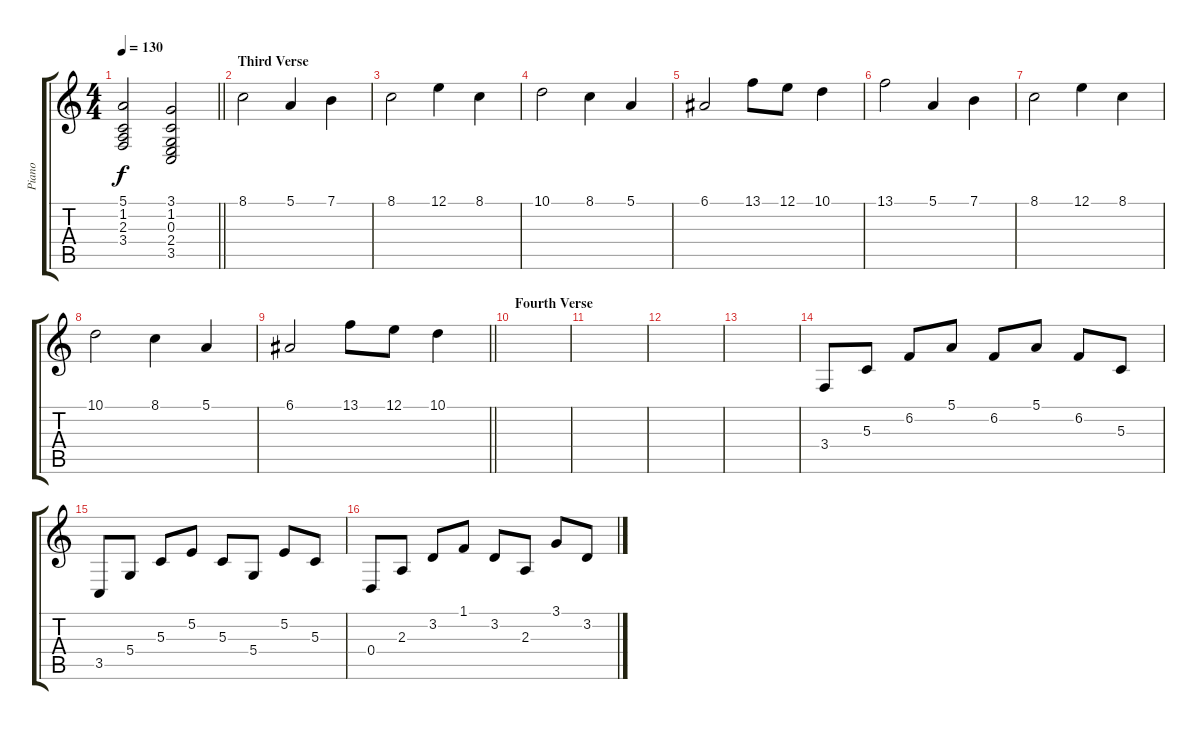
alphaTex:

\track ("Piano" "Piano") {instrument acousticgrandpiano}
\staff {score tabs}
\tuning (E4 B3 G3 D3 A2 E2) {hide}
\ts (4 4)
\tempo 130
\clef g2
\barLineRight lightlight
\ks c
(5.1 1.2 2.3 3.4).2{dy f} (3.1 1.2 0.3 2.4 3.5).2 |
\section ("" "Third Verse")
8.1.2 5.1.4 7.1.4 |
8.1.2 12.1.4 8.1.4 |
10.1.2 8.1.4 5.1.4 |
6.1.2 13.1.8 12.1.8 10.1.4 |
13.1.2 5.1.4 7.1.4 |
8.1.2 12.1.4 8.1.4 |
10.1.2 8.1.4 5.1.4 |
\barLineRight lightlight
6.1.2 13.1.8 12.1.8 10.1.4 |
\section ("" "Fourth Verse")
|
|
|
|
3.4.8 5.3.8 6.2.8 5.1.8 6.2.8 5.1.8 6.2.8 5.3.8 |
3.5.8 5.4.8 5.3.8 5.2.8 5.3.8 5.4.8 5.2.8 5.3.8 |
0.4.8 2.3.8 3.2.8 1.1.8 3.2.8 2.3.8 3.1.8 3.2.8
